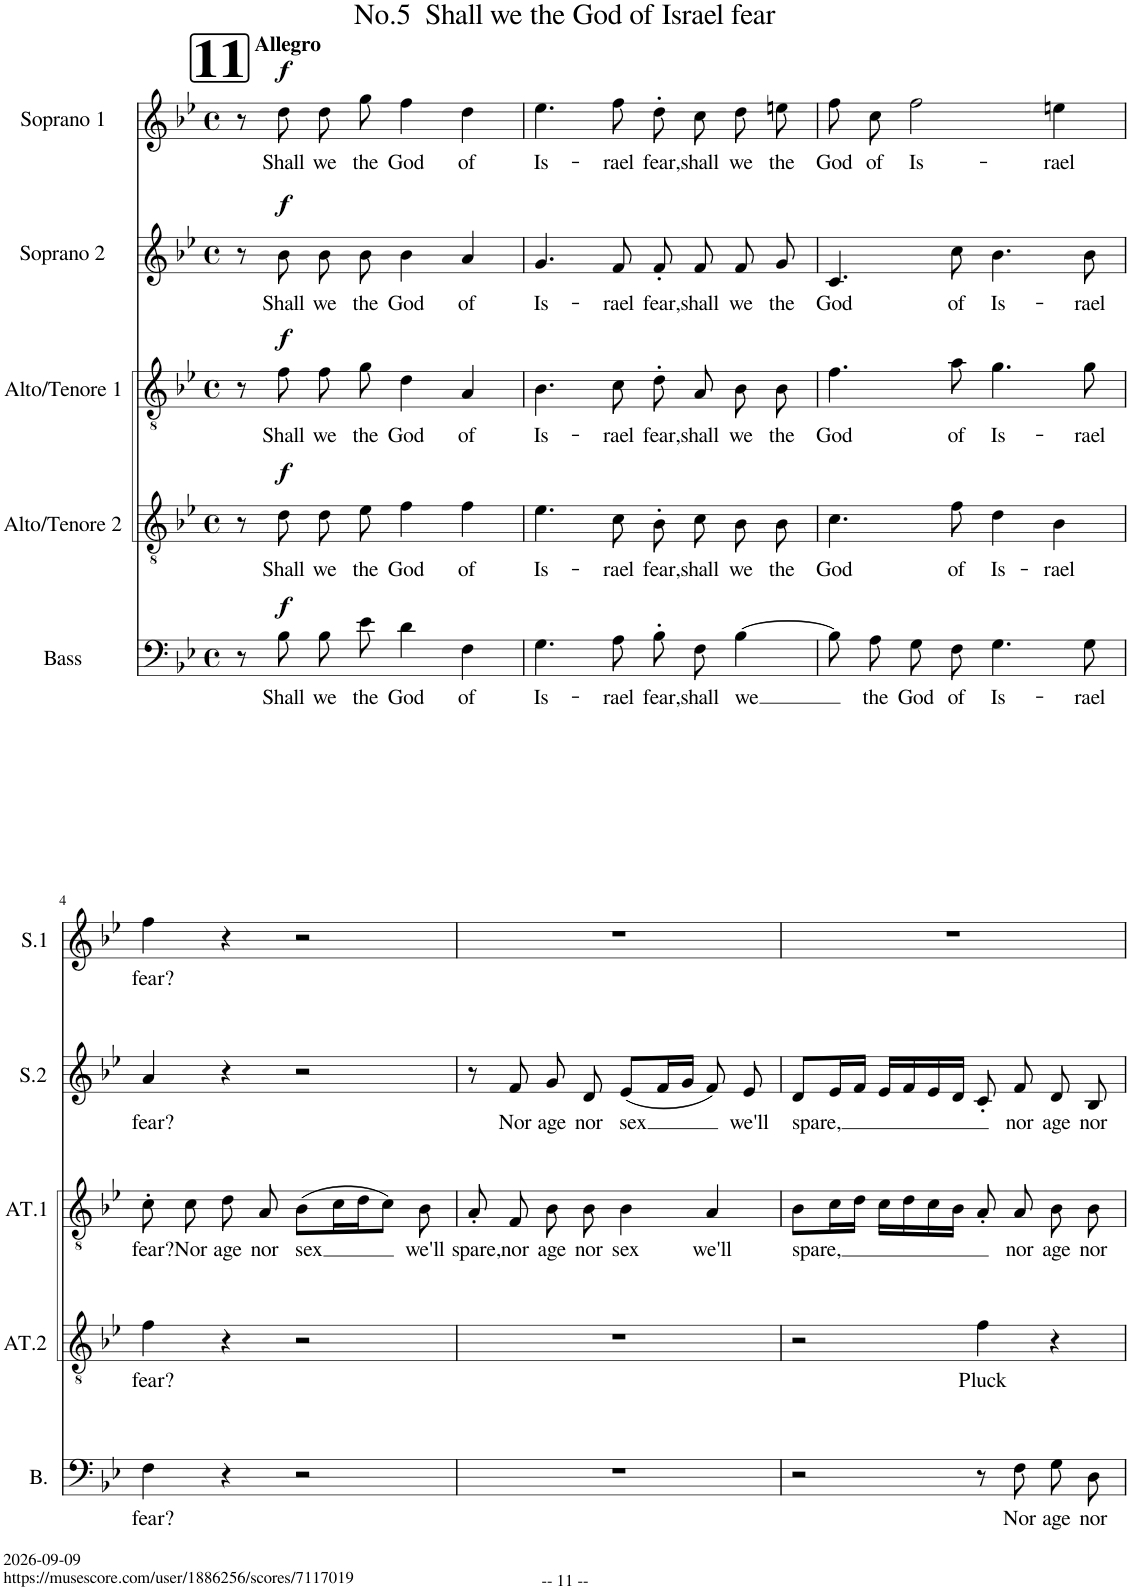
**kern	**text	**dynam	**kern	**text	**dynam	**kern	**text	**dynam	**kern	**text	**dynam	**kern	**text	**dynam
*part5	*part5	*part5	*part4	*part4	*part4	*part3	*part3	*part3	*part2	*part2	*part2	*part1	*part1	*part1
*staff5	*staff5	*staff5	*staff4	*staff4	*staff4	*staff3	*staff3	*staff3	*staff2	*staff2	*staff2	*staff1	*staff1	*staff1
*I"Bass	*	*	*I"Alto/Tenore 2	*	*	*I"Alto/Tenore 1	*	*	*I"Soprano 2	*	*	*I"Soprano 1	*	*
*I'B.	*	*	*I'AT.2	*	*	*I'AT.1	*	*	*I'S.2	*	*	*I'S.1	*	*
*clefF4	*	*	*clefGv2	*	*	*clefGv2	*	*	*clefG2	*	*	*clefG2	*	*
*	*	*	*	*	*	*Trd1c2	*	*	*	*	*	*	*	*
*k[b-e-]	*	*	*k[b-e-]	*	*	*k[b-e-]	*	*	*k[b-e-]	*	*	*k[b-e-]	*	*
*M4/4	*	*	*M4/4	*	*	*M4/4	*	*	*M4/4	*	*	*M4/4	*	*
*met(c)	*	*	*met(c)	*	*	*met(c)	*	*	*met(c)	*	*	*met(c)	*	*
!!LO:REH:place=s1:a:B:cj:fs=30:t=11
=1	=1	=1	=1	=1	=1	=1	=1	=1	=1	=1	=1	=1	=1	=1
!	!	!	!	!	!	!	!	!	!	!	!	!LO:TX:a:B:t=Allegro	!	!
8r	.	.	8r	.	.	8r	.	.	8r	.	.	8r	.	.
!	!LO:LY:b	!LO:DY:a	!	!LO:LY:b	!LO:DY:a	!	!LO:LY:b	!LO:DY:a	!	!LO:LY:b	!LO:DY:a	!	!LO:LY:b	!LO:DY:a
8B-\	Shall	f	8d\	Shall	f	8f\	Shall	f	8b-\	Shall	f	8dd\	Shall	f
!	!LO:LY:b	!	!	!LO:LY:b	!	!	!LO:LY:b	!	!	!LO:LY:b	!	!	!LO:LY:b	!
8B-\L	we	.	8d\L	we	.	8f\	we	.	8b-\	we	.	8dd\L	we	.
!	!LO:LY:b	!	!	!LO:LY:b	!	!	!LO:LY:b	!	!	!LO:LY:b	!	!	!LO:LY:b	!
8e-\J	the	.	8e-\J	the	.	8g\	the	.	8b-\	the	.	8gg\J	the	.
!	!LO:LY:b	!	!	!LO:LY:b	!	!	!LO:LY:b	!	!	!LO:LY:b	!	!	!LO:LY:b	!
4d\	God	.	4f\	God	.	4d\	God	.	4b-\	God	.	4ff\	God	.
!	!LO:LY:b	!	!	!LO:LY:b	!	!	!LO:LY:b	!	!	!LO:LY:b	!	!	!LO:LY:b	!
4F\	of	.	4f\	of	.	4A/	of	.	4a/	of	.	4dd\	of	.
=2	=2	=2	=2	=2	=2	=2	=2	=2	=2	=2	=2	=2	=2	=2
!	!LO:LY:b	!	!	!LO:LY:b	!	!	!LO:LY:b	!	!	!LO:LY:b	!	!	!LO:LY:b	!
4.G\	Is-	.	4.e-\	Is-	.	4.B-\	Is-	.	4.g/	Is-	.	4.ee-\	Is-	.
!	!LO:LY:b	!	!	!LO:LY:b	!	!	!LO:LY:b	!	!	!LO:LY:b	!	!	!LO:LY:b	!
8A\	-rael	.	8c\	-rael	.	8c\	-rael	.	8f/	-rael	.	8ff\	-rael	.
!	!LO:LY:b	!	!	!LO:LY:b	!	!	!LO:LY:b	!	!	!LO:LY:b	!	!	!LO:LY:b	!
8B-'\L	fear,	.	8B-'\L	fear,	.	8d'\	fear,	.	8f'/	fear,	.	8dd'\L	fear,	.
!	!LO:LY:b	!	!	!LO:LY:b	!	!	!LO:LY:b	!	!	!LO:LY:b	!	!	!LO:LY:b	!
8F\J	shall	.	8c\J	shall	.	8A/	shall	.	8f/	shall	.	8cc\J	shall	.
!	!LO:LY:b	!	!	!LO:LY:b	!	!	!LO:LY:b	!	!	!LO:LY:b	!	!	!LO:LY:b	!
[4B-\	we	.	8B-\L	we	.	8B-\	we	.	8f/	we	.	8dd\L	we	.
!	!	!	!	!LO:LY:b	!	!	!LO:LY:b	!	!	!LO:LY:b	!	!	!LO:LY:b	!
.	.	.	8B-\J	the	.	8B-\	the	.	8g/	the	.	8een\J	the	.
=3	=3	=3	=3	=3	=3	=3	=3	=3	=3	=3	=3	=3	=3	=3
!	!	!	!	!LO:LY:b	!	!	!LO:LY:b	!	!	!LO:LY:b	!	!	!LO:LY:b	!
8B-\L]	.	.	4.c\	God	.	4.f\	God	.	4.c/	God	.	8ff\L	God	.
!	!LO:LY:b	!	!	!	!	!	!	!	!	!	!	!	!LO:LY:b	!
8A\J	the	.	.	.	.	.	.	.	.	.	.	8cc\J	of	.
!	!LO:LY:b	!	!	!	!	!	!	!	!	!	!	!	!LO:LY:b	!
8G\L	God	.	.	.	.	.	.	.	.	.	.	2ff\	Is-	.
!	!LO:LY:b	!	!	!LO:LY:b	!	!	!LO:LY:b	!	!	!LO:LY:b	!	!	!	!
8F\J	of	.	8f\	of	.	8a\	of	.	8cc\	of	.	.	.	.
!	!LO:LY:b	!	!	!LO:LY:b	!	!	!LO:LY:b	!	!	!LO:LY:b	!	!	!	!
4.G\	Is-	.	4d\	Is-	.	4.g\	Is-	.	4.b-\	Is-	.	.	.	.
!	!	!	!	!LO:LY:b	!	!	!	!	!	!	!	!	!LO:LY:b	!
.	.	.	4B-\	-rael	.	.	.	.	.	.	.	4een\	-rael	.
!	!LO:LY:b	!	!	!	!	!	!LO:LY:b	!	!	!LO:LY:b	!	!	!	!
8G\	-rael	.	.	.	.	8g\	-rael	.	8b-\	-rael	.	.	.	.
!!LO:LB:g=z
=4	=4	=4	=4	=4	=4	=4	=4	=4	=4	=4	=4	=4	=4	=4
!	!LO:LY:b	!	!	!LO:LY:b	!	!	!LO:LY:b	!	!	!LO:LY:b	!	!	!LO:LY:b	!
4F\	fear?	.	4f\	fear?	.	8c'\	fear?	.	4a/	fear?	.	4ff\	fear?	.
!	!	!	!	!	!	!	!LO:LY:b	!	!	!	!	!	!	!
.	.	.	.	.	.	8c\	Nor	.	.	.	.	.	.	.
!	!	!	!	!	!	!	!LO:LY:b	!	!	!	!	!	!	!
4r	.	.	4r	.	.	8d\	age	.	4r	.	.	4r	.	.
!	!	!	!	!	!	!	!LO:LY:b	!	!	!	!	!	!	!
.	.	.	.	.	.	8A/	nor	.	.	.	.	.	.	.
!	!	!	!	!	!	!	!LO:LY:b	!	!	!	!	!	!	!
2r	.	.	2r	.	.	(8B-\L	sex	.	2r	.	.	2r	.	.
.	.	.	.	.	.	16c\L	.	.	.	.	.	.	.	.
.	.	.	.	.	.	16d\J	.	.	.	.	.	.	.	.
.	.	.	.	.	.	8c\J)	.	.	.	.	.	.	.	.
!	!	!	!	!	!	!	!LO:LY:b	!	!	!	!	!	!	!
.	.	.	.	.	.	8B-\	we'll	.	.	.	.	.	.	.
=5	=5	=5	=5	=5	=5	=5	=5	=5	=5	=5	=5	=5	=5	=5
!	!	!	!	!	!	!	!LO:LY:b	!	!	!	!	!	!	!
1r	.	.	1r	.	.	8A'/	spare,	.	8r	.	.	1r	.	.
!	!	!	!	!	!	!	!LO:LY:b	!	!	!LO:LY:b	!	!	!	!
.	.	.	.	.	.	8F/	nor	.	8f/	Nor	.	.	.	.
!	!	!	!	!	!	!	!LO:LY:b	!	!	!LO:LY:b	!	!	!	!
.	.	.	.	.	.	8B-\	age	.	8g/	age	.	.	.	.
!	!	!	!	!	!	!	!LO:LY:b	!	!	!LO:LY:b	!	!	!	!
.	.	.	.	.	.	8B-\	nor	.	8d/	nor	.	.	.	.
!	!	!	!	!	!	!	!LO:LY:b	!	!	!LO:LY:b	!	!	!	!
.	.	.	.	.	.	4B-\	sex	.	(8e-/L	sex	.	.	.	.
.	.	.	.	.	.	.	.	.	16f/L	.	.	.	.	.
.	.	.	.	.	.	.	.	.	16g/JJ	.	.	.	.	.
!	!	!	!	!	!	!	!LO:LY:b	!	!	!	!	!	!	!
.	.	.	.	.	.	4A/	we'll	.	8f/)	.	.	.	.	.
!	!	!	!	!	!	!	!	!	!	!LO:LY:b	!	!	!	!
.	.	.	.	.	.	.	.	.	8e-/	we'll	.	.	.	.
=6	=6	=6	=6	=6	=6	=6	=6	=6	=6	=6	=6	=6	=6	=6
!	!	!	!	!	!	!	!LO:LY:b	!	!	!LO:LY:b	!	!	!	!
2r	.	.	2r	.	.	8B-\L	spare,	.	8d/L	spare,	.	1r	.	.
.	.	.	.	.	.	16c\L	.	.	16e-/L	.	.	.	.	.
.	.	.	.	.	.	16d\JJ	.	.	16f/JJ	.	.	.	.	.
.	.	.	.	.	.	16c\LL	.	.	16e-/LL	.	.	.	.	.
.	.	.	.	.	.	16d\	.	.	16f/	.	.	.	.	.
.	.	.	.	.	.	16c\	.	.	16e-/	.	.	.	.	.
.	.	.	.	.	.	16B-\JJ	.	.	16d/JJ	.	.	.	.	.
!	!	!	!	!LO:LY:b	!	!	!	!	!	!	!	!	!	!
8r	.	.	4f\	Pluck	.	8A'/	.	.	8c'/	.	.	.	.	.
!	!LO:LY:b	!	!	!	!	!	!LO:LY:b	!	!	!LO:LY:b	!	!	!	!
8F\	Nor	.	.	.	.	8A/	nor	.	8f/	nor	.	.	.	.
!	!LO:LY:b	!	!	!	!	!	!LO:LY:b	!	!	!LO:LY:b	!	!	!	!
8G\L	age	.	4r	.	.	8B-\	age	.	8d/	age	.	.	.	.
!	!LO:LY:b	!	!	!	!	!	!LO:LY:b	!	!	!LO:LY:b	!	!	!	!
8D\J	nor	.	.	.	.	8B-\	nor	.	8B-/	nor	.	.	.	.
=	=	=	=	=	=	=	=	=	=	=	=	=	=	=
*-	*-	*-	*-	*-	*-	*-	*-	*-	*-	*-	*-	*-	*-	*-
